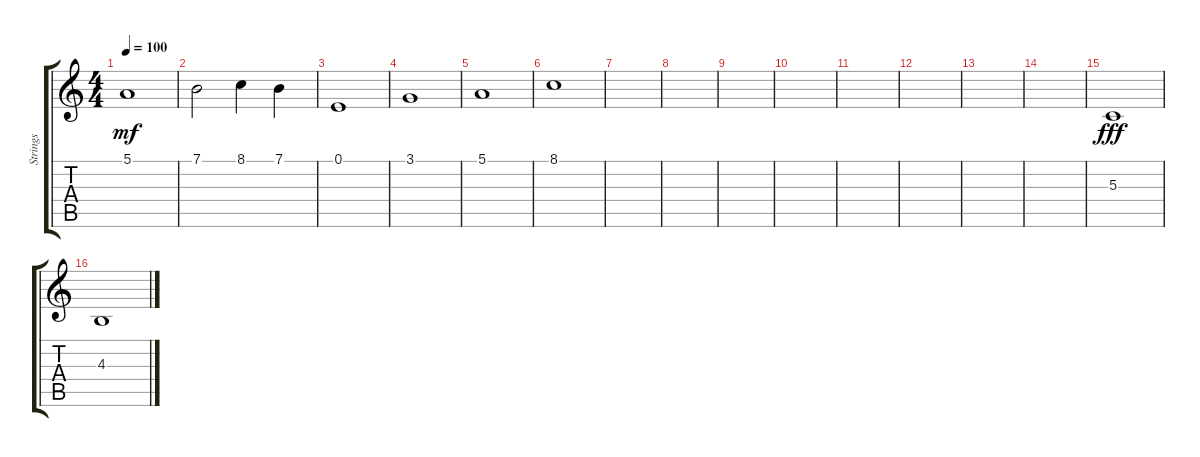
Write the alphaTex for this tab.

\track ("Strings" "Strings") {instrument violin}
\staff {score tabs}
\tuning (E4 B3 G3 D3 A2 E2) {hide}
\ts (4 4)
\tempo 100
\clef g2
\ks c
5.1.1{dy mf} |
7.1.2 8.1.4 7.1.4 |
0.1.1 |
3.1.1 |
5.1.1 |
8.1.1 |
|
|
|
|
|
|
|
|
5.3.1{dy fff volume 7} |
4.3.1
